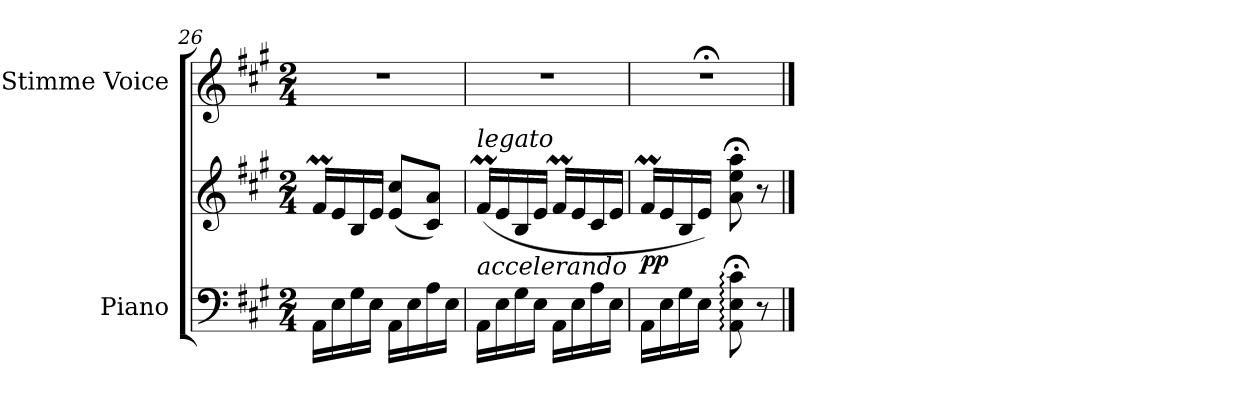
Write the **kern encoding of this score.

**kern	**kern	**dynam	**kern
*part2	*part2	*part2	*part1
*staff3	*staff2	*staff2/3	*staff1
*I"Piano	*	*	*I"Stimme Voice
*I'Pno	*	*	*
*clefF4	*clefG2	*	*clefG2
*k[f#c#g#]	*k[f#c#g#]	*	*k[f#c#g#]
*M2/4	*M2/4	*	*M2/4
=26	=26	=26	=26
16AA\LL	16f#M/LL	.	2r
16E\	16e/	.	.
16G#\	16B/	.	.
16E\JJ	16e/JJ	.	.
16AA\LL	(8e/ 8cc#/L	.	.
16E\	.	.	.
16A\	8c#/ 8a/J)	.	.
16E\JJ	.	.	.
=27	=27	=27	=27
!	!LO:TX:b:i:t=accelerando	!	!
!	!LO:TX:i:t=legato	!	!
16AA\LL	(16f#M/LL	.	2r
16E\	16e/	.	.
16G#\	16B/	.	.
16E\JJ	16e/JJ	.	.
16AA\LL	16f#M/LL	.	.
16E\	16e/	.	.
16A\	16c#/	.	.
16E\JJ	16e/JJ	.	.
=28	=28	=28	=28
!	!	!LO:DY:b	!
16AA\LL	16f#M/LL	pp	2r;<
16E\	16e/	.	.
16G#\	16B/	.	.
16E\JJ	16e/JJ)	.	.
8AA\:;< 8E\:;< 8c#\:;<	8a\;< 8ee\;< 8aa\;<	.	.
8r	8r	.	.
==	==	==	==
*-	*-	*-	*-
